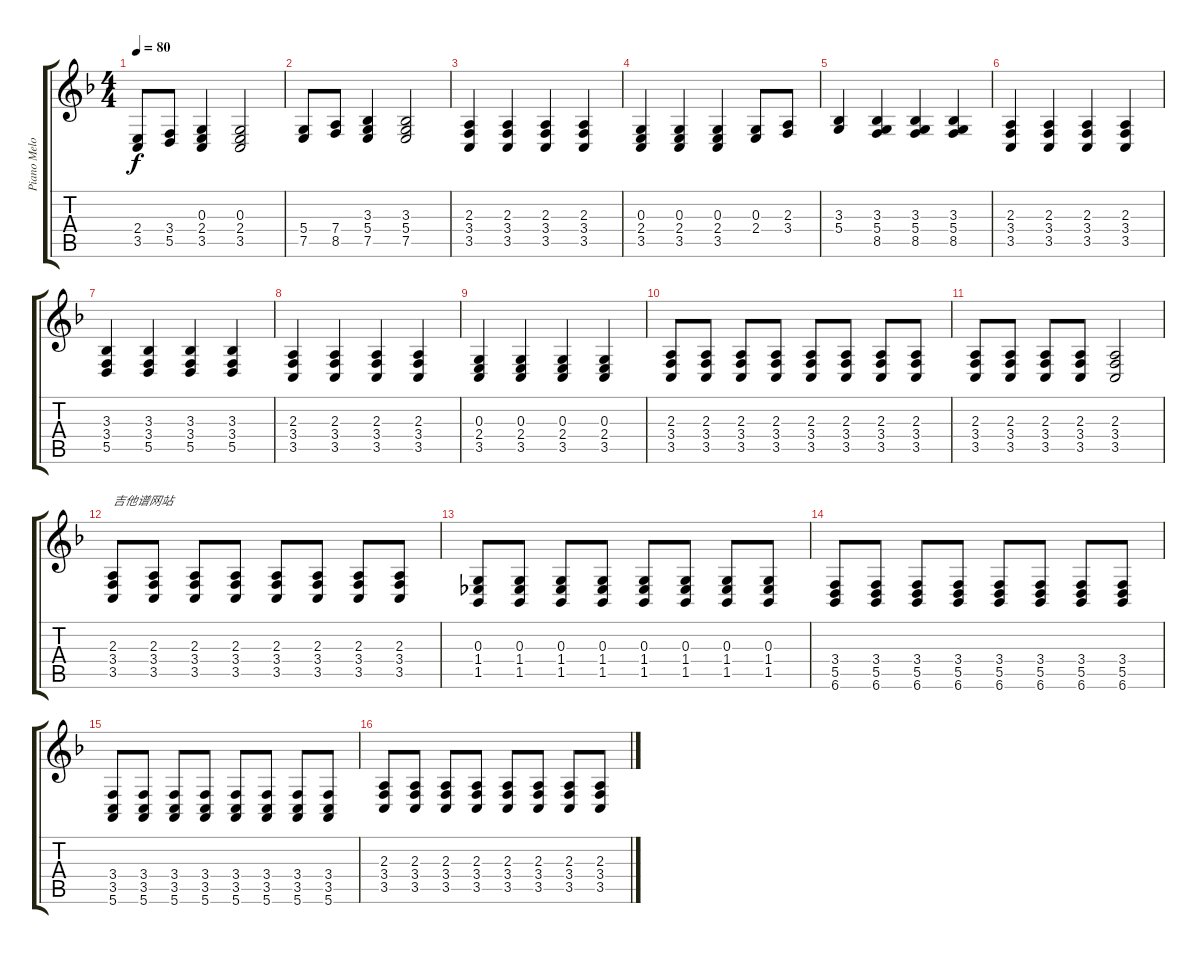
\track ("Piano Melody" "Piano Melo") {instrument brightacousticpiano}
\staff {score tabs}
\tuning (E4 B3 G3 D3 A2 E2) {hide}
\ts (4 4)
\tempo 80
\clef g2
\ks f
(2.4 3.5).8{dy f} (3.4 5.5).8 (0.3 2.4 3.5).4 (0.3 2.4 3.5).2 |
(5.4 7.5).8 (7.4 8.5).8 (3.3 5.4 7.5).4 (3.3 5.4 7.5).2 |
(2.3 3.4 3.5).4 (2.3 3.4 3.5).4 (2.3 3.4 3.5).4 (2.3 3.4 3.5).4 |
(0.3 2.4 3.5).4 (0.3 2.4 3.5).4 (0.3 2.4 3.5).4 (0.3 2.4).8 (2.3 3.4).8 |
(3.3 5.4).4 (3.3 5.4 8.5).4 (3.3 5.4 8.5).4 (3.3 5.4 8.5).4 |
(2.3 3.4 3.5).4 (2.3 3.4 3.5).4 (2.3 3.4 3.5).4 (2.3 3.4 3.5).4 |
(3.3 3.4 5.5).4 (3.3 3.4 5.5).4 (3.3 3.4 5.5).4 (3.3 3.4 5.5).4 |
(2.3 3.4 3.5).4 (2.3 3.4 3.5).4 (2.3 3.4 3.5).4 (2.3 3.4 3.5).4 |
(0.3 2.4 3.5).4 (0.3 2.4 3.5).4 (0.3 2.4 3.5).4 (0.3 2.4 3.5).4 |
(2.3 3.4 3.5).8 (2.3 3.4 3.5).8 (2.3 3.4 3.5).8 (2.3 3.4 3.5).8 (2.3 3.4 3.5).8 (2.3 3.4 3.5).8 (2.3 3.4 3.5).8 (2.3 3.4 3.5).8 |
(2.3 3.4 3.5).8 (2.3 3.4 3.5).8 (2.3 3.4 3.5).8 (2.3 3.4 3.5).8 (2.3 3.4 3.5).2 |
(2.3 3.4 3.5).8{txt "吉他谱网站"} (2.3 3.4 3.5).8 (2.3 3.4 3.5).8 (2.3 3.4 3.5).8 (2.3 3.4 3.5).8 (2.3 3.4 3.5).8 (2.3 3.4 3.5).8 (2.3 3.4 3.5).8 |
(0.3 1.4 1.5).8 (0.3 1.4 1.5).8 (0.3 1.4 1.5).8 (0.3 1.4 1.5).8 (0.3 1.4 1.5).8 (0.3 1.4 1.5).8 (0.3 1.4 1.5).8 (0.3 1.4 1.5).8 |
(3.4 5.5 6.6).8 (3.4 5.5 6.6).8 (3.4 5.5 6.6).8 (3.4 5.5 6.6).8 (3.4 5.5 6.6).8 (3.4 5.5 6.6).8 (3.4 5.5 6.6).8 (3.4 5.5 6.6).8 |
(3.4 3.5 5.6).8 (3.4 3.5 5.6).8 (3.4 3.5 5.6).8 (3.4 3.5 5.6).8 (3.4 3.5 5.6).8 (3.4 3.5 5.6).8 (3.4 3.5 5.6).8 (3.4 3.5 5.6).8 |
(2.3 3.4 3.5).8 (2.3 3.4 3.5).8 (2.3 3.4 3.5).8 (2.3 3.4 3.5).8 (2.3 3.4 3.5).8 (2.3 3.4 3.5).8 (2.3 3.4 3.5).8 (2.3 3.4 3.5).8
